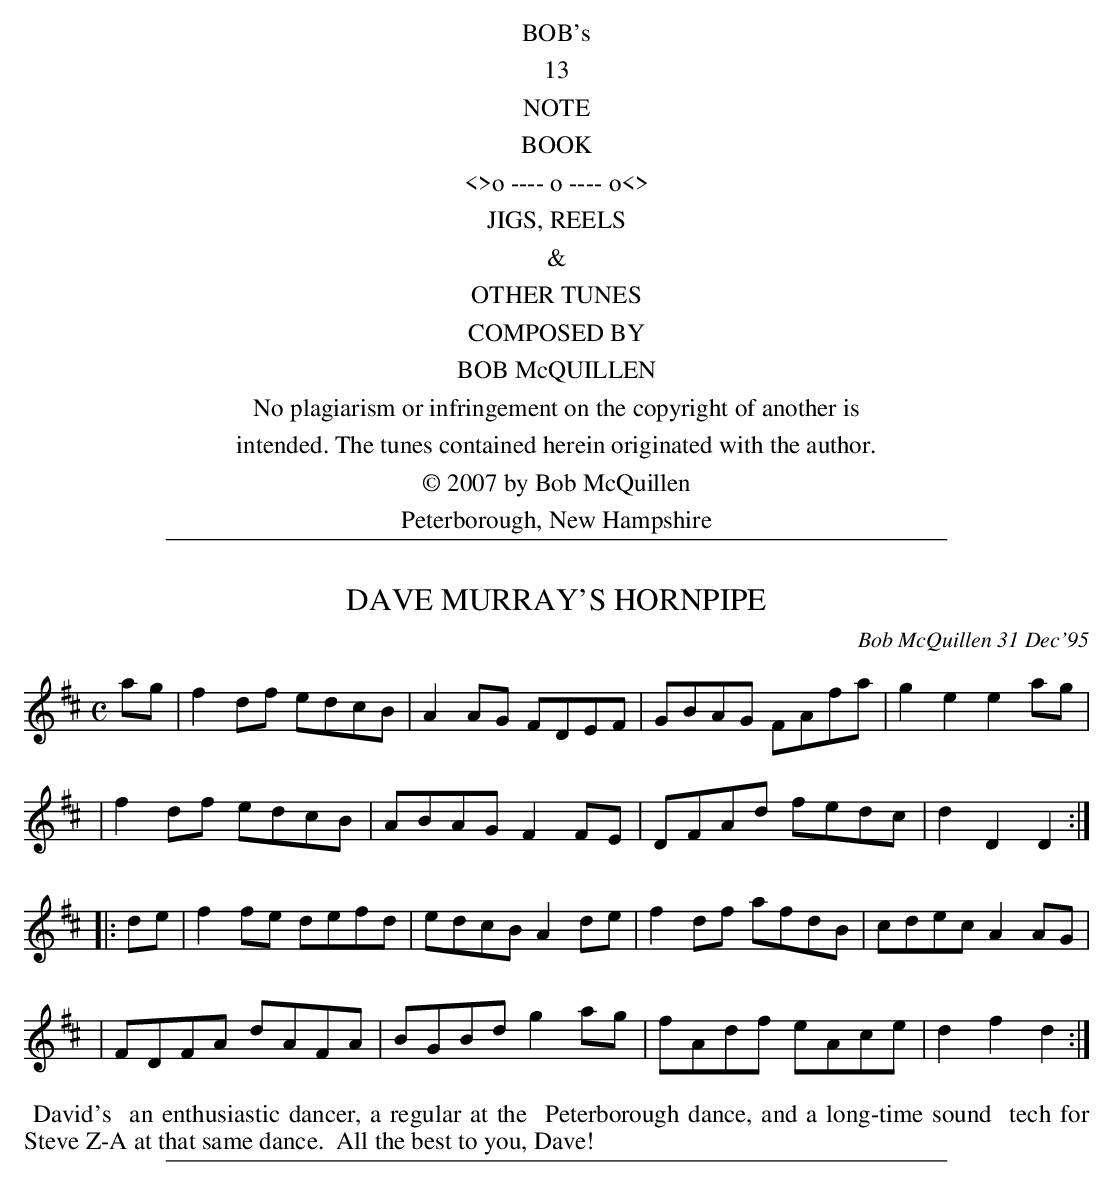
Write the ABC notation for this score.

X:1
T: DAVE MURRAY'S HORNPIPE
C: Bob McQuillen 31 Dec'95
M: C
L: 1/8
K: D
ag \
| f2df edcB | A2AG FDEF | GBAG FAfa | g2e2 e2ag |
| f2df edcB | ABAG F2FE | DFAd fedc | d2D2 D2 :|
|: de \
| f2fe defd | edcB A2de | f2df afdB | cdec A2AG |
| FDFA dAFA | BGBd g2ag | fAdf eAce | d2f2 d2 :|
